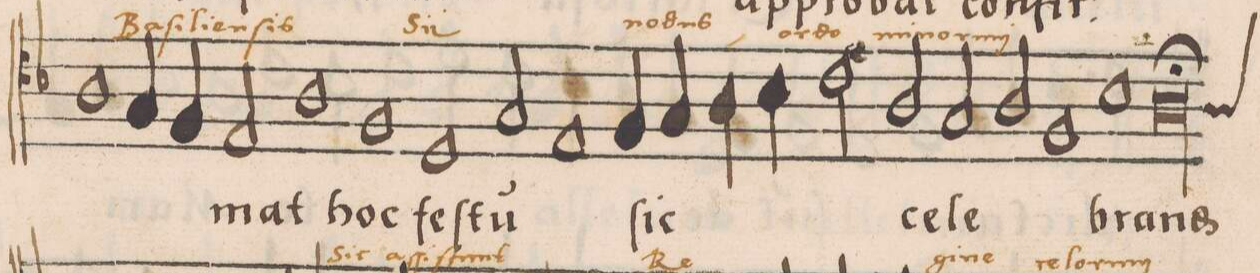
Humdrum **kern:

**kern	**text	**text
*I"ALTVS	*	*
*clefC4	*	*
*k[b-]	*	*
*met(C)	*	*
*M2/1	*	*
1A\	.	.
=121-	=121-	=121-
4G/	.	.
4F/	.	.
2E/	-mat	.
1A\	hoc	sic
=122-	=122-	=122-
1F	.	.
1D/	feſ-	aſ-
=123-	=123-	=123-
2G/	-tu(m)	-ſiſ-
1E	.	-tant
=124-	=124-	=124-
4F/	ſic	Re-
4G/	.	.
4A\	.	.
4B-\	.	.
2c\	.	.
2A/	ce-	.
=125-	=125-	=125-
2G/	-le-	-gi-
2A/	.	-ne
1F	.	ce-
=126-	=126-	=126-
1B-	-bran-	-lo-
*custos:A	*	*
1A;l	-d(um)	-rum
=127-	=127-	=127-
*-	*-	*-
